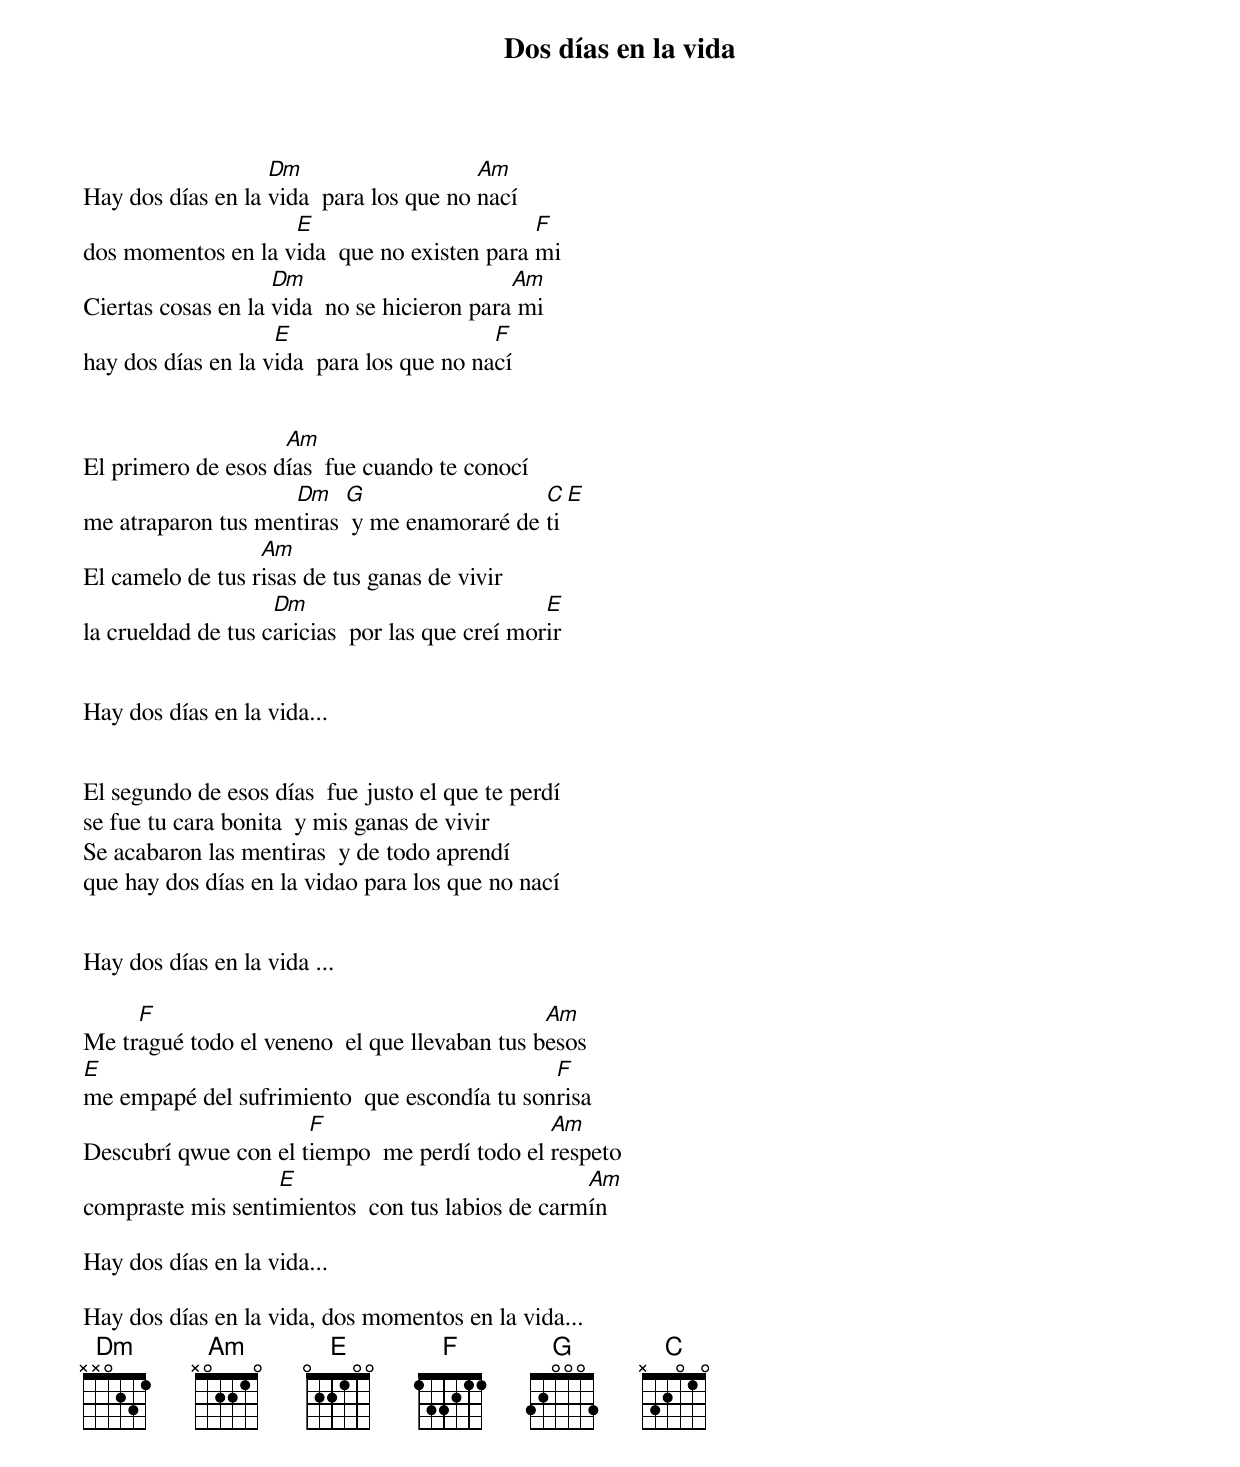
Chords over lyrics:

Dos días en la vida

                   Dm                    Am
Hay dos días en la vida  para los que no nací
                    E                        F
dos momentos en la vida  que no existen para mi
                    Dm                       Am
Ciertas cosas en la vida  no se hicieron para mi
                    E                      F
hay dos días en la vida  para los que no nací


                    Am
El primero de esos días  fue cuando te conocí
                    Dm    G                  C  E
me atraparon tus mentiras  y me enamoraré de ti
                  Am
El camelo de tus risas de tus ganas de vivir
                    Dm                           E
la crueldad de tus caricias  por las que creí morir


Hay dos días en la vida...


El segundo de esos días  fue justo el que te perdí
se fue tu cara bonita  y mis ganas de vivir
Se acabaron las mentiras  y de todo aprendí
que hay dos días en la vidao para los que no nací


Hay dos días en la vida ...

     F                                         Am
Me tragué todo el veneno  el que llevaban tus besos
E                                             F
me empapé del sufrimiento  que escondía tu sonrisa
                      F                       Am
Descubrí qwue con el tiempo  me perdí todo el respeto
                   E                              Am
compraste mis sentimientos  con tus labios de carmín

Hay dos días en la vida...

Hay dos días en la vida, dos momentos en la vida...
